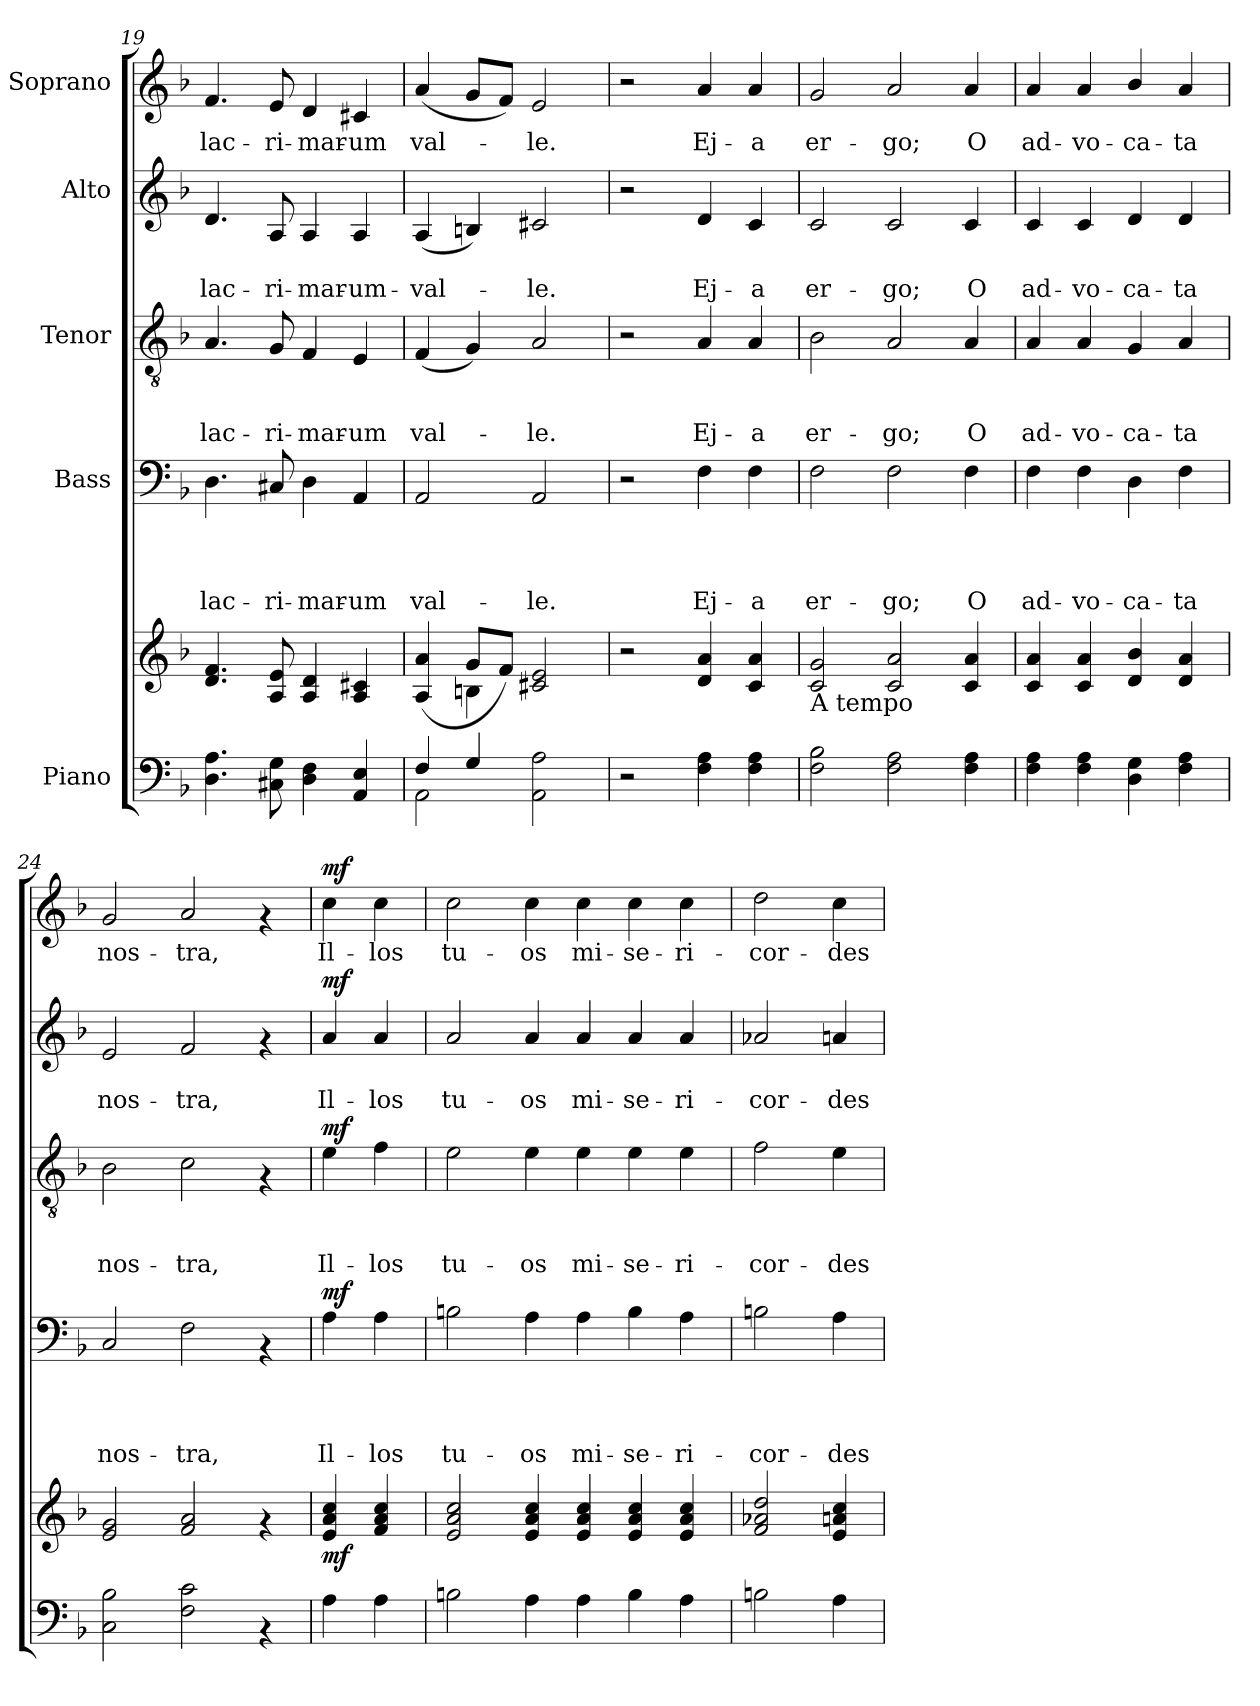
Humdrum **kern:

**kern	**kern	**dynam	**kern	**text	**text	**text	**text	**dynam	**kern	**text	**text	**text	**dynam	**kern	**text	**text	**dynam	**kern	**text	**dynam
*part5	*part5	*part5	*part4	*part4	*part4	*part4	*part4	*part4	*part3	*part3	*part3	*part3	*part3	*part2	*part2	*part2	*part2	*part1	*part1	*part1
*staff6	*staff5	*staff5/6	*staff4	*staff4	*staff4	*staff4	*staff4	*staff4	*staff3	*staff3	*staff3	*staff3	*staff3	*staff2	*staff2	*staff2	*staff2	*staff1	*staff1	*staff1
*I"Piano	*	*	*I"Bass	*	*	*	*	*	*I"Tenor	*	*	*	*	*I"Alto	*	*	*	*I"Soprano	*	*
*clefF4	*clefG2	*	*clefF4	*	*	*	*	*	*clefGv2	*	*	*	*	*clefG2	*	*	*	*clefG2	*	*
*k[b-]	*k[b-]	*	*k[b-]	*	*	*	*	*	*k[b-]	*	*	*	*	*k[b-]	*	*	*	*k[b-]	*	*
*F:	*F:	*	*F:	*	*	*	*	*	*F:	*	*	*	*	*F:	*	*	*	*F:	*	*
=19	=19	=19	=19	=19	=19	=19	=19	=19	=19	=19	=19	=19	=19	=19	=19	=19	=19	=19	=19	=19
!	!	!	!	!	!	!	!LO:LY:b	!	!	!	!	!LO:LY:b	!	!	!	!LO:LY:b	!	!	!LO:LY:b	!
4.D\ 4.A\	4.d/ 4.f/	.	4.D\	.	.	.	lac-	.	4.A/	.	.	lac-	.	4.d/	.	lac-	.	4.f/	lac-	.
!	!	!	!	!	!	!	!LO:LY:b	!	!	!	!	!LO:LY:b	!	!	!	!LO:LY:b	!	!	!LO:LY:b	!
8C#X\ 8G\	8A/ 8e/	.	8C#X/	.	.	.	-ri-	.	8G/	.	.	-ri-	.	8A/	.	-ri-	.	8e/	-ri-	.
!	!	!	!	!	!	!	!LO:LY:b	!	!	!	!	!LO:LY:b	!	!	!	!LO:LY:b	!	!	!LO:LY:b	!
4D\ 4F\	4A/ 4d/	.	4D\	.	.	.	-mar-	.	4F/	.	.	-mar-	.	4A/	.	-mar-	.	4d/	-mar-	.
!	!	!	!	!	!	!	!LO:LY:b	!	!	!	!	!LO:LY:b	!	!	!	!LO:LY:b	!	!	!LO:LY:b	!
4AA/ 4E/	4A/ 4c#X/	.	4AA/	.	.	.	-um	.	4E/	.	.	-um	.	4A/	.	-um-	.	4c#X/	-um	.
=20	=20	=20	=20	=20	=20	=20	=20	=20	=20	=20	=20	=20	=20	=20	=20	=20	=20	=20	=20	=20
*^	*^	*	*	*	*	*	*	*	*	*	*	*	*	*	*	*	*	*	*	*
!	!	!	!	!	!	!	!	!	!LO:LY:b	!	!	!	!	!LO:LY:b	!	!	!	!LO:LY:b	!	!	!LO:LY:b	!
4F/	2AA\	(4A/ 4a/	4ryy	.	2AA/	.	.	.	val-	.	(<4F/	.	.	val-	.	(<4A/	.	-val-	.	(<4a/	val-	.
4G/	.	8g/L	4Bn\	.	.	.	.	.	.	.	4G/)	.	.	.	.	4Bn/)	.	.	.	8g/L	.	.
.	.	8f/J)	.	.	.	.	.	.	.	.	.	.	.	.	.	.	.	.	.	8f/J)	.	.
!	!	!	!	!	!	!	!	!	!LO:LY:b	!	!	!	!	!LO:LY:b	!	!	!	!LO:LY:b	!	!	!LO:LY:b	!
2AA\ 2A\	2ryy	2c#X/ 2e/	2ryy	.	2AA/	.	.	.	-le.	.	2A/	.	.	-le.	.	2c#X/	.	-le.	.	2e/	-le.	.
=21	=21	=21	=21	=21	=21	=21	=21	=21	=21	=21	=21	=21	=21	=21	=21	=21	=21	=21	=21	=21	=21	=21
!	!	!LO:TX:b:t=rall.	!	!	!	!	!	!	!	!	!	!	!	!	!	!	!	!	!	!	!	!
*v	*v	*	*	*	*	*	*	*	*	*	*	*	*	*	*	*	*	*	*	*	*	*
*	*v	*v	*	*	*	*	*	*	*	*	*	*	*	*	*	*	*	*	*	*	*
2r	2r	.	2r	.	.	.	.	.	2r	.	.	.	.	2r	.	.	.	2r	.	.
!	!	!	!	!	!	!	!LO:LY:b	!	!	!	!	!LO:LY:b	!	!	!	!LO:LY:b	!	!	!LO:LY:b	!
4F\ 4A\	4d/ 4a/	.	4F\	.	.	.	Ej-	.	4A/	.	.	Ej-	.	4d/	.	Ej-	.	4a/	Ej-	.
!	!	!	!	!	!	!	!LO:LY:b	!	!	!	!	!LO:LY:b	!	!	!	!LO:LY:b	!	!	!LO:LY:b	!
4F\ 4A\	4c/ 4a/	.	4F\	.	.	.	-a	.	4A/	.	.	-a	.	4c/	.	-a	.	4a/	-a	.
!!LO:LB:g=z
=22	=22	=22	=22	=22	=22	=22	=22	=22	=22	=22	=22	=22	=22	=22	=22	=22	=22	=22	=22	=22
!	!LO:TX:b:t=A tempo	!	!	!	!	!	!	!	!	!	!	!	!	!	!	!	!	!	!	!
!	!	!	!	!	!	!	!LO:LY:b	!	!	!	!	!LO:LY:b	!	!	!	!LO:LY:b	!	!	!LO:LY:b	!
2F\ 2B-\	2c/ 2g/	.	2F\	.	.	.	er-	.	2B-\	.	.	er-	.	2c/	.	er-	.	2g/	er-	.
!	!	!	!	!	!	!	!LO:LY:b	!	!	!	!	!LO:LY:b	!	!	!	!LO:LY:b	!	!	!LO:LY:b	!
2F\ 2A\	2c/ 2a/	.	2F\	.	.	.	-go;	.	2A/	.	.	-go;	.	2c/	.	-go;	.	2a/	-go;	.
!	!	!	!	!	!	!	!LO:LY:b	!	!	!	!	!LO:LY:b	!	!	!	!LO:LY:b	!	!	!LO:LY:b	!
4F\ 4A\	4c/ 4a/	.	4F\	.	.	.	O	.	4A/	.	.	O	.	4c/	.	O	.	4a/	O	.
=23	=23	=23	=23	=23	=23	=23	=23	=23	=23	=23	=23	=23	=23	=23	=23	=23	=23	=23	=23	=23
!	!	!	!	!	!	!	!LO:LY:b	!	!	!	!	!LO:LY:b	!	!	!	!LO:LY:b	!	!	!LO:LY:b	!
4F\ 4A\	4c/ 4a/	.	4F\	.	.	.	ad-	.	4A/	.	.	ad-	.	4c/	.	ad-	.	4a/	ad-	.
!	!	!	!	!	!	!	!LO:LY:b	!	!	!	!	!LO:LY:b	!	!	!	!LO:LY:b	!	!	!LO:LY:b	!
4F\ 4A\	4c/ 4a/	.	4F\	.	.	.	-vo-	.	4A/	.	.	-vo-	.	4c/	.	-vo-	.	4a/	-vo-	.
!	!	!	!	!	!	!	!LO:LY:b	!	!	!	!	!LO:LY:b	!	!	!	!LO:LY:b	!	!	!LO:LY:b	!
4D\ 4G\	4d/ 4b-/	.	4D\	.	.	.	-ca-	.	4G/	.	.	-ca-	.	4d/	.	-ca-	.	4b-/	-ca-	.
!	!	!	!	!	!	!	!LO:LY:b	!	!	!	!	!LO:LY:b	!	!	!	!LO:LY:b	!	!	!LO:LY:b	!
4F\ 4A\	4d/ 4a/	.	4F\	.	.	.	-ta	.	4A/	.	.	-ta	.	4d/	.	-ta	.	4a/	-ta	.
=24	=24	=24	=24	=24	=24	=24	=24	=24	=24	=24	=24	=24	=24	=24	=24	=24	=24	=24	=24	=24
!	!	!	!	!	!	!	!LO:LY:b	!	!	!	!	!LO:LY:b	!	!	!	!LO:LY:b	!	!	!LO:LY:b	!
2C\ 2B-\	2e/ 2g/	.	2C/	.	.	.	nos-	.	2B-\	.	.	nos-	.	2e/	.	nos-	.	2g/	nos-	.
!	!	!	!	!	!	!	!LO:LY:b	!	!	!	!	!LO:LY:b	!	!	!	!LO:LY:b	!	!	!LO:LY:b	!
2F\ 2c\	2f/ 2a/	.	2F\	.	.	.	-tra,	.	2c\	.	.	-tra,	.	2f/	.	-tra,	.	2a/	-tra,	.
4rAA	4rf	.	4rAA	.	.	.	.	.	4rF	.	.	.	.	4rf	.	.	.	4rf	.	.
=25	=25	=25	=25	=25	=25	=25	=25	=25	=25	=25	=25	=25	=25	=25	=25	=25	=25	=25	=25	=25
!	!	!LO:DY:b	!	!	!	!	!LO:LY:b	!LO:DY:a	!	!	!	!LO:LY:b	!LO:DY:a	!	!	!LO:LY:b	!LO:DY:a	!	!LO:LY:b	!LO:DY:a
4A\	4e/ 4a/ 4cc/	mf	4A\	.	.	.	Il-	mf	4e\	.	.	Il-	mf	4a/	.	Il-	mf	4cc\	Il-	mf
!	!	!	!	!	!	!	!LO:LY:b	!	!	!	!	!LO:LY:b	!	!	!	!LO:LY:b	!	!	!LO:LY:b	!
4A\	4f/ 4a/ 4cc/	.	4A\	.	.	.	-los	.	4f\	.	.	-los	.	4a/	.	-los	.	4cc\	-los	.
=26	=26	=26	=26	=26	=26	=26	=26	=26	=26	=26	=26	=26	=26	=26	=26	=26	=26	=26	=26	=26
!	!	!	!	!	!	!	!LO:LY:b	!	!	!	!	!LO:LY:b	!	!	!	!LO:LY:b	!	!	!LO:LY:b	!
2Bn\	2e/ 2a/ 2cc/	.	2Bn\	.	.	.	tu-	.	2e\	.	.	tu-	.	2a/	.	tu-	.	2cc\	tu-	.
!	!	!	!	!	!	!	!LO:LY:b	!	!	!	!	!LO:LY:b	!	!	!	!LO:LY:b	!	!	!LO:LY:b	!
4A\	4e/ 4a/ 4cc/	.	4A\	.	.	.	-os	.	4e\	.	.	-os	.	4a/	.	-os	.	4cc\	-os	.
!	!	!	!	!	!	!	!LO:LY:b	!	!	!	!	!LO:LY:b	!	!	!	!LO:LY:b	!	!	!LO:LY:b	!
4A\	4e/ 4a/ 4cc/	.	4A\	.	.	.	mi-	.	4e\	.	.	mi-	.	4a/	.	mi-	.	4cc\	mi-	.
!	!	!	!	!	!	!	!LO:LY:b	!	!	!	!	!LO:LY:b	!	!	!	!LO:LY:b	!	!	!LO:LY:b	!
4B\	4e/ 4a/ 4cc/	.	4B\	.	.	.	-se-	.	4e\	.	.	-se-	.	4a/	.	-se-	.	4cc\	-se-	.
!	!	!	!	!	!	!	!LO:LY:b	!	!	!	!	!LO:LY:b	!	!	!	!LO:LY:b	!	!	!LO:LY:b	!
4A\	4e/ 4a/ 4cc/	.	4A\	.	.	.	-ri-	.	4e\	.	.	-ri-	.	4a/	.	-ri-	.	4cc\	-ri-	.
!!LO:PB:g=z
=27	=27	=27	=27	=27	=27	=27	=27	=27	=27	=27	=27	=27	=27	=27	=27	=27	=27	=27	=27	=27
!	!	!	!	!	!	!	!LO:LY:b	!	!	!	!	!LO:LY:b	!	!	!	!LO:LY:b	!	!	!LO:LY:b	!
2Bn\	2f/ 2a-X/ 2dd/	.	2Bn\	.	.	.	-cor-	.	2f\	.	.	-cor-	.	2a-X/	.	-cor-	.	2dd\	-cor-	.
!	!	!	!	!	!	!	!LO:LY:b	!	!	!	!	!LO:LY:b	!	!	!	!LO:LY:b	!	!	!LO:LY:b	!
4A\	4e/ 4an/ 4cc/	.	4A\	.	.	.	-des	.	4e\	.	.	-des	.	4an/	.	-des	.	4cc\	-des	.
=	=	=	=	=	=	=	=	=	=	=	=	=	=	=	=	=	=	=	=	=
*-	*-	*-	*-	*-	*-	*-	*-	*-	*-	*-	*-	*-	*-	*-	*-	*-	*-	*-	*-	*-
